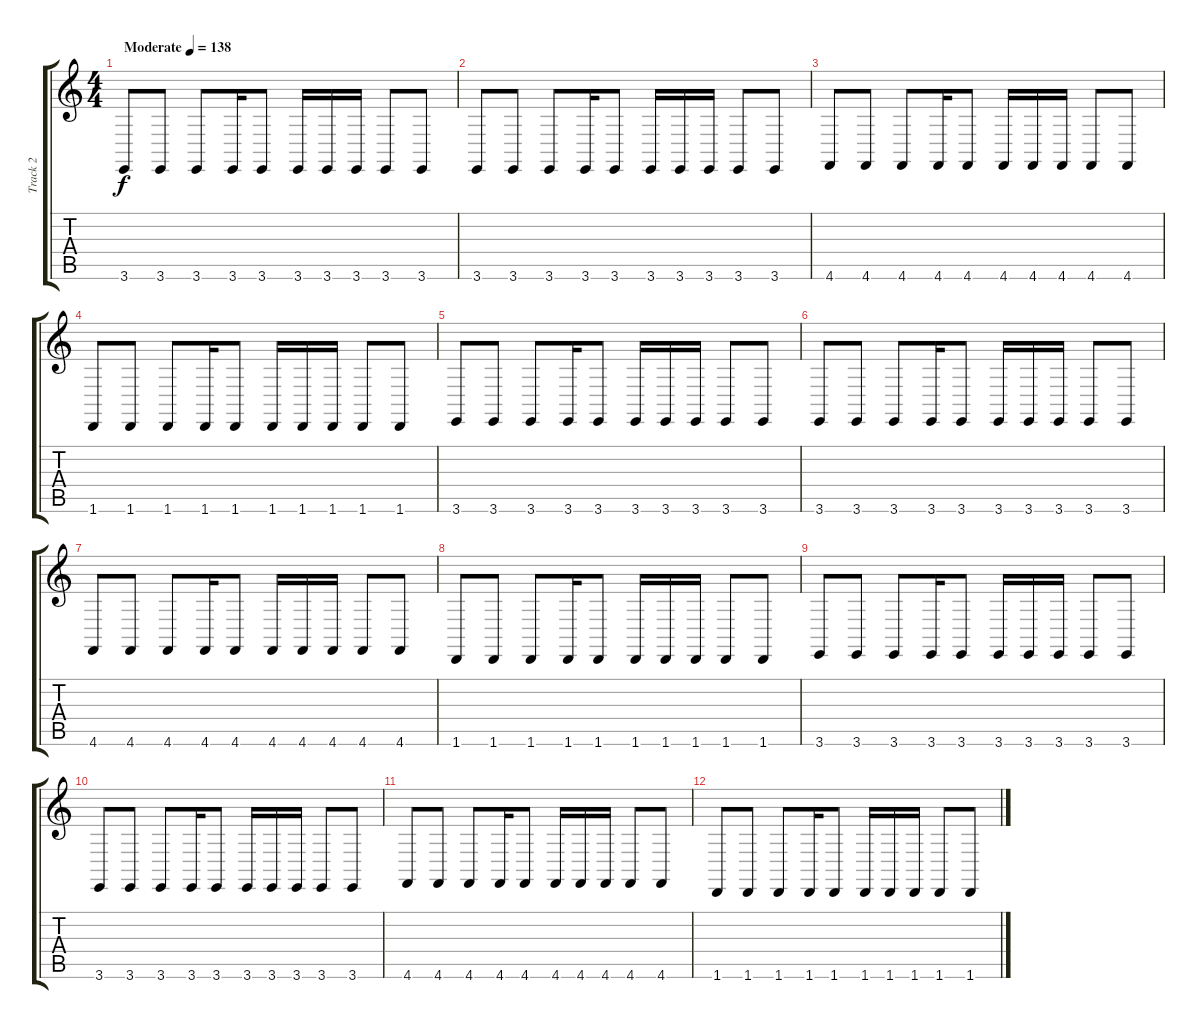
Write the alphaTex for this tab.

\track ("Track 2" "Track 2") {instrument lead2sawtooth}
\staff {score tabs}
\tuning (Db4 Ab3 E3 B2 Gb2 Db2) {hide}
\ts (4 4)
\tempo (138 "Moderate")
\clef g2
\ks c
3.6.8{dy f instrument lead2sawtooth} 3.6.8 3.6.8 3.6.16 3.6.8 3.6.16 3.6.16 3.6.16 3.6.8 3.6.8 |
3.6.8 3.6.8 3.6.8 3.6.16 3.6.8 3.6.16 3.6.16 3.6.16 3.6.8 3.6.8 |
4.6.8 4.6.8 4.6.8 4.6.16 4.6.8 4.6.16 4.6.16 4.6.16 4.6.8 4.6.8 |
1.6.8 1.6.8 1.6.8 1.6.16 1.6.8 1.6.16 1.6.16 1.6.16 1.6.8 1.6.8 |
3.6.8 3.6.8 3.6.8 3.6.16 3.6.8 3.6.16 3.6.16 3.6.16 3.6.8 3.6.8 |
3.6.8 3.6.8 3.6.8 3.6.16 3.6.8 3.6.16 3.6.16 3.6.16 3.6.8 3.6.8 |
4.6.8 4.6.8 4.6.8 4.6.16 4.6.8 4.6.16 4.6.16 4.6.16 4.6.8 4.6.8 |
1.6.8 1.6.8 1.6.8 1.6.16 1.6.8 1.6.16 1.6.16 1.6.16 1.6.8 1.6.8 |
3.6.8 3.6.8 3.6.8 3.6.16 3.6.8 3.6.16 3.6.16 3.6.16 3.6.8 3.6.8 |
3.6.8 3.6.8 3.6.8 3.6.16 3.6.8 3.6.16 3.6.16 3.6.16 3.6.8 3.6.8 |
4.6.8 4.6.8 4.6.8 4.6.16 4.6.8 4.6.16 4.6.16 4.6.16 4.6.8 4.6.8 |
1.6.8 1.6.8 1.6.8 1.6.16 1.6.8 1.6.16 1.6.16 1.6.16 1.6.8 1.6.8
